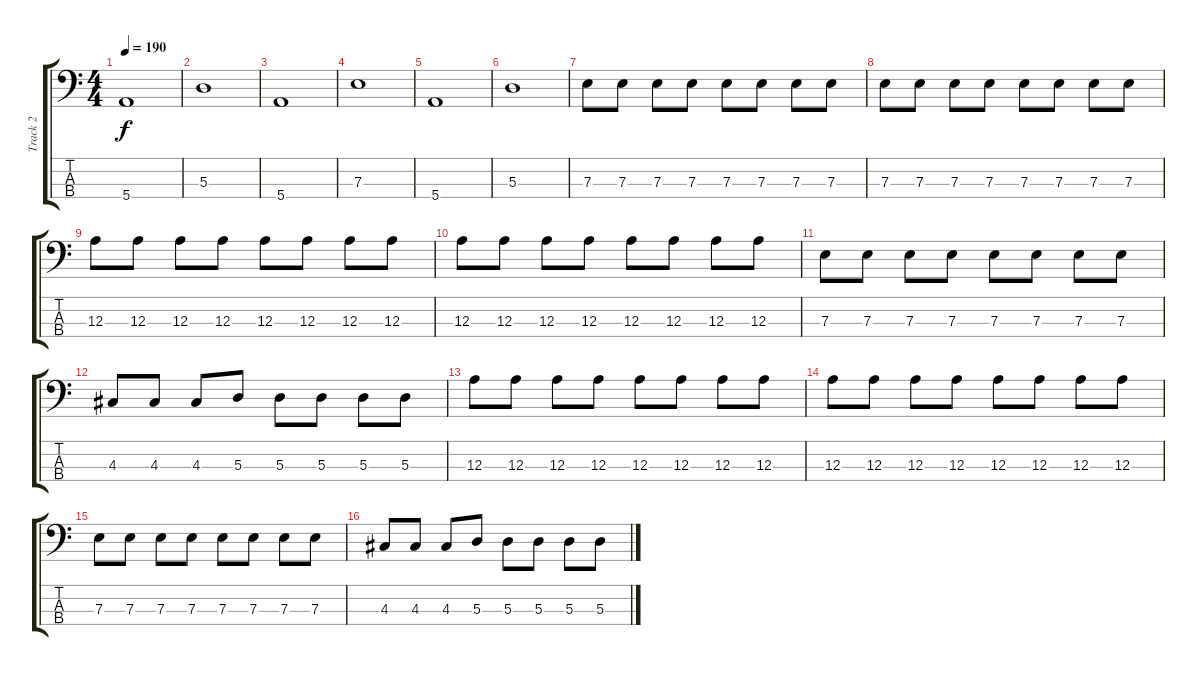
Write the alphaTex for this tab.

\track ("Track 2" "Track 2") {instrument electricbasspick}
\staff {score tabs}
\tuning (G2 D2 A1 E1) {hide}
\ts (4 4)
\tempo 190
\clef f4
\ks c
5.4.1{dy f} |
5.3.1 |
5.4.1 |
7.3.1 |
5.4.1 |
5.3.1 |
7.3.8 7.3.8 7.3.8 7.3.8 7.3.8 7.3.8 7.3.8 7.3.8 |
7.3.8 7.3.8 7.3.8 7.3.8 7.3.8 7.3.8 7.3.8 7.3.8 |
12.3.8 12.3.8 12.3.8 12.3.8 12.3.8 12.3.8 12.3.8 12.3.8 |
12.3.8 12.3.8 12.3.8 12.3.8 12.3.8 12.3.8 12.3.8 12.3.8 |
7.3.8 7.3.8 7.3.8 7.3.8 7.3.8 7.3.8 7.3.8 7.3.8 |
4.3.8 4.3.8 4.3.8 5.3.8 5.3.8 5.3.8 5.3.8 5.3.8 |
12.3.8 12.3.8 12.3.8 12.3.8 12.3.8 12.3.8 12.3.8 12.3.8 |
12.3.8 12.3.8 12.3.8 12.3.8 12.3.8 12.3.8 12.3.8 12.3.8 |
7.3.8 7.3.8 7.3.8 7.3.8 7.3.8 7.3.8 7.3.8 7.3.8 |
4.3.8 4.3.8 4.3.8 5.3.8 5.3.8 5.3.8 5.3.8 5.3.8
